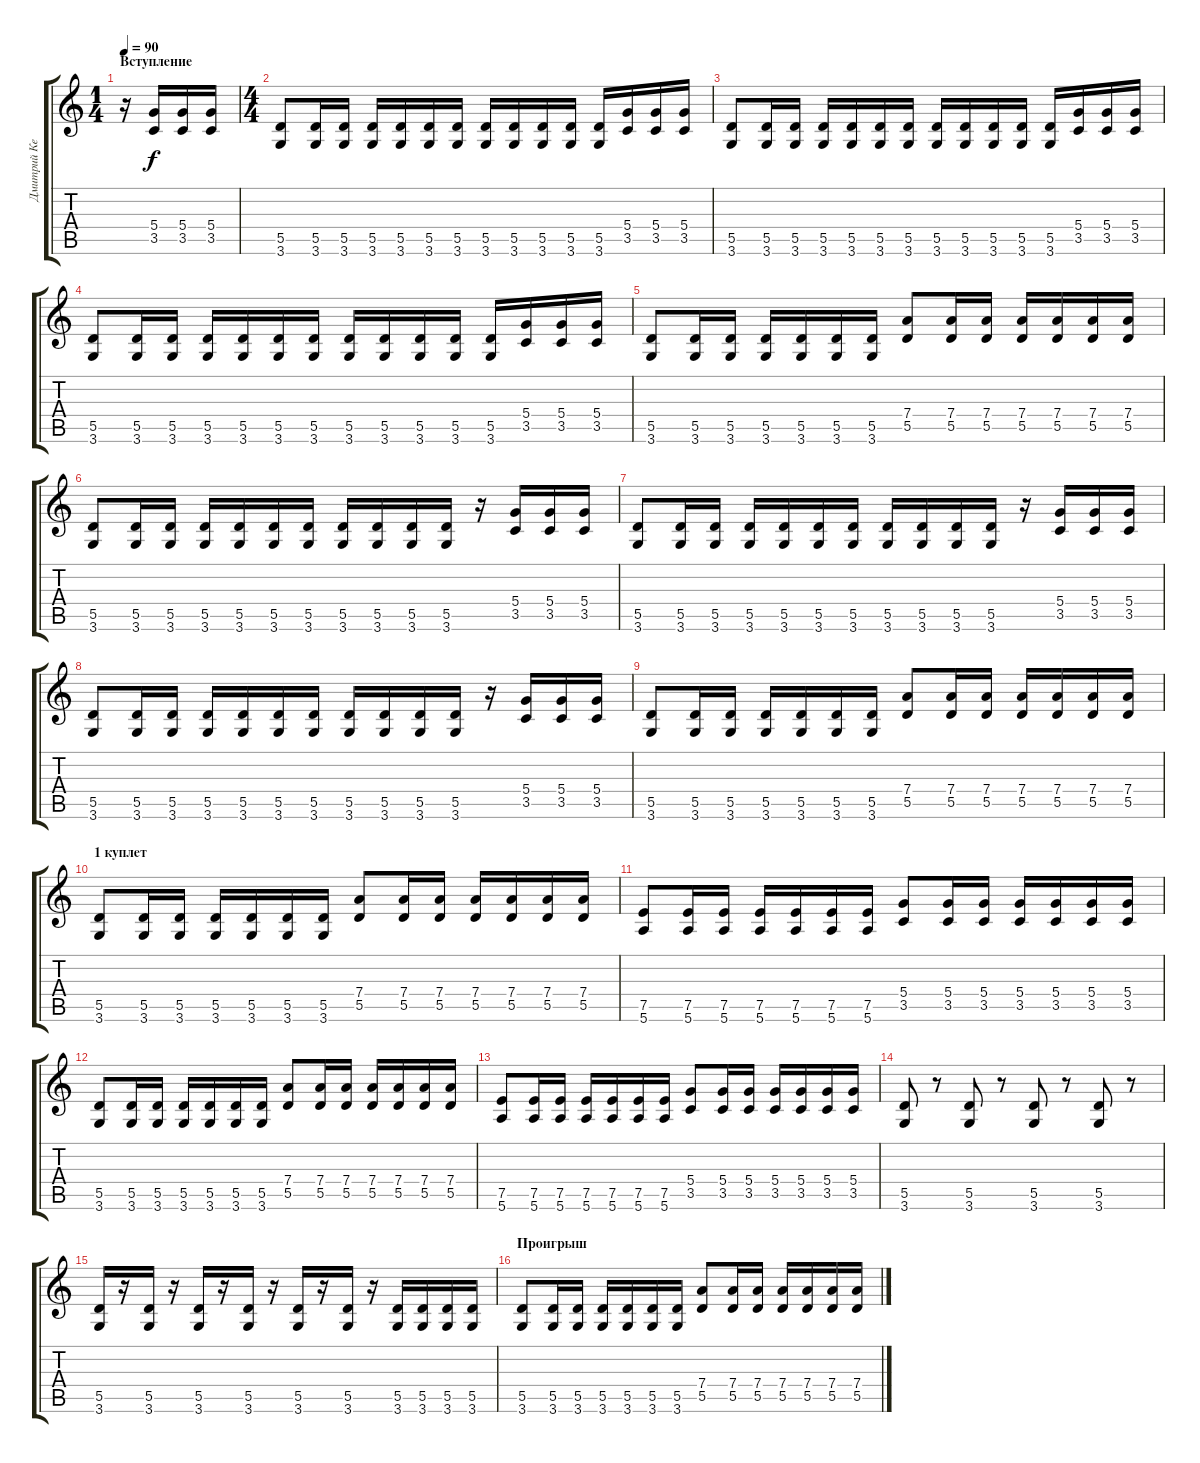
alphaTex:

\track ("Дмитрий Кежватов" "Дмитрий Ке") {instrument overdrivenguitar}
\staff {score tabs}
\tuning (E4 B3 G3 D3 A2 E2) {hide}
\ts (1 4)
\section ("" "Вступление")
\tempo 90
\clef g2
\ks c
r.16{dy f instrument overdrivenguitar} (5.4 3.5).16 (5.4 3.5).16 (5.4 3.5).16 |
\ts (4 4)
(5.5 3.6).8 (5.5 3.6).16 (5.5 3.6).16 (5.5 3.6).16 (5.5 3.6).16 (5.5 3.6).16 (5.5 3.6).16 (5.5 3.6).16 (5.5 3.6).16 (5.5 3.6).16 (5.5 3.6).16 (5.5 3.6).16 (5.4 3.5).16 (5.4 3.5).16 (5.4 3.5).16 |
(5.5 3.6).8 (5.5 3.6).16 (5.5 3.6).16 (5.5 3.6).16 (5.5 3.6).16 (5.5 3.6).16 (5.5 3.6).16 (5.5 3.6).16 (5.5 3.6).16 (5.5 3.6).16 (5.5 3.6).16 (5.5 3.6).16 (5.4 3.5).16 (5.4 3.5).16 (5.4 3.5).16 |
(5.5 3.6).8 (5.5 3.6).16 (5.5 3.6).16 (5.5 3.6).16 (5.5 3.6).16 (5.5 3.6).16 (5.5 3.6).16 (5.5 3.6).16 (5.5 3.6).16 (5.5 3.6).16 (5.5 3.6).16 (5.5 3.6).16 (5.4 3.5).16 (5.4 3.5).16 (5.4 3.5).16 |
(5.5 3.6).8 (5.5 3.6).16 (5.5 3.6).16 (5.5 3.6).16 (5.5 3.6).16 (5.5 3.6).16 (5.5 3.6).16 (7.4 5.5).8 (7.4 5.5).16 (7.4 5.5).16 (7.4 5.5).16 (7.4 5.5).16 (7.4 5.5).16 (7.4 5.5).16 |
(5.5 3.6).8 (5.5 3.6).16 (5.5 3.6).16 (5.5 3.6).16 (5.5 3.6).16 (5.5 3.6).16 (5.5 3.6).16 (5.5 3.6).16 (5.5 3.6).16 (5.5 3.6).16 (5.5 3.6).16 r.16 (5.4 3.5).16 (5.4 3.5).16 (5.4 3.5).16 |
(5.5 3.6).8 (5.5 3.6).16 (5.5 3.6).16 (5.5 3.6).16 (5.5 3.6).16 (5.5 3.6).16 (5.5 3.6).16 (5.5 3.6).16 (5.5 3.6).16 (5.5 3.6).16 (5.5 3.6).16 r.16 (5.4 3.5).16 (5.4 3.5).16 (5.4 3.5).16 |
(5.5 3.6).8 (5.5 3.6).16 (5.5 3.6).16 (5.5 3.6).16 (5.5 3.6).16 (5.5 3.6).16 (5.5 3.6).16 (5.5 3.6).16 (5.5 3.6).16 (5.5 3.6).16 (5.5 3.6).16 r.16 (5.4 3.5).16 (5.4 3.5).16 (5.4 3.5).16 |
(5.5 3.6).8 (5.5 3.6).16 (5.5 3.6).16 (5.5 3.6).16 (5.5 3.6).16 (5.5 3.6).16 (5.5 3.6).16 (7.4 5.5).8 (7.4 5.5).16 (7.4 5.5).16 (7.4 5.5).16 (7.4 5.5).16 (7.4 5.5).16 (7.4 5.5).16 |
\section ("" "1 куплет")
(5.5 3.6).8 (5.5 3.6).16 (5.5 3.6).16 (5.5 3.6).16 (5.5 3.6).16 (5.5 3.6).16 (5.5 3.6).16 (7.4 5.5).8 (7.4 5.5).16 (7.4 5.5).16 (7.4 5.5).16 (7.4 5.5).16 (7.4 5.5).16 (7.4 5.5).16 |
(7.5 5.6).8 (7.5 5.6).16 (7.5 5.6).16 (7.5 5.6).16 (7.5 5.6).16 (7.5 5.6).16 (7.5 5.6).16 (5.4 3.5).8 (5.4 3.5).16 (5.4 3.5).16 (5.4 3.5).16 (5.4 3.5).16 (5.4 3.5).16 (5.4 3.5).16 |
(5.5 3.6).8 (5.5 3.6).16 (5.5 3.6).16 (5.5 3.6).16 (5.5 3.6).16 (5.5 3.6).16 (5.5 3.6).16 (7.4 5.5).8 (7.4 5.5).16 (7.4 5.5).16 (7.4 5.5).16 (7.4 5.5).16 (7.4 5.5).16 (7.4 5.5).16 |
(7.5 5.6).8 (7.5 5.6).16 (7.5 5.6).16 (7.5 5.6).16 (7.5 5.6).16 (7.5 5.6).16 (7.5 5.6).16 (5.4 3.5).8 (5.4 3.5).16 (5.4 3.5).16 (5.4 3.5).16 (5.4 3.5).16 (5.4 3.5).16 (5.4 3.5).16 |
(5.5 3.6).8 r.8 (5.5 3.6).8 r.8 (5.5 3.6).8 r.8 (5.5 3.6).8 r.8 |
(5.5 3.6).16 r.16 (5.5 3.6).16 r.16 (5.5 3.6).16 r.16 (5.5 3.6).16 r.16 (5.5 3.6).16 r.16 (5.5 3.6).16 r.16 (5.5 3.6).16 (5.5 3.6).16 (5.5 3.6).16 (5.5 3.6).16 |
\section ("" "Проигрыш")
(5.5 3.6).8 (5.5 3.6).16 (5.5 3.6).16 (5.5 3.6).16 (5.5 3.6).16 (5.5 3.6).16 (5.5 3.6).16 (7.4 5.5).8 (7.4 5.5).16 (7.4 5.5).16 (7.4 5.5).16 (7.4 5.5).16 (7.4 5.5).16 (7.4 5.5).16
